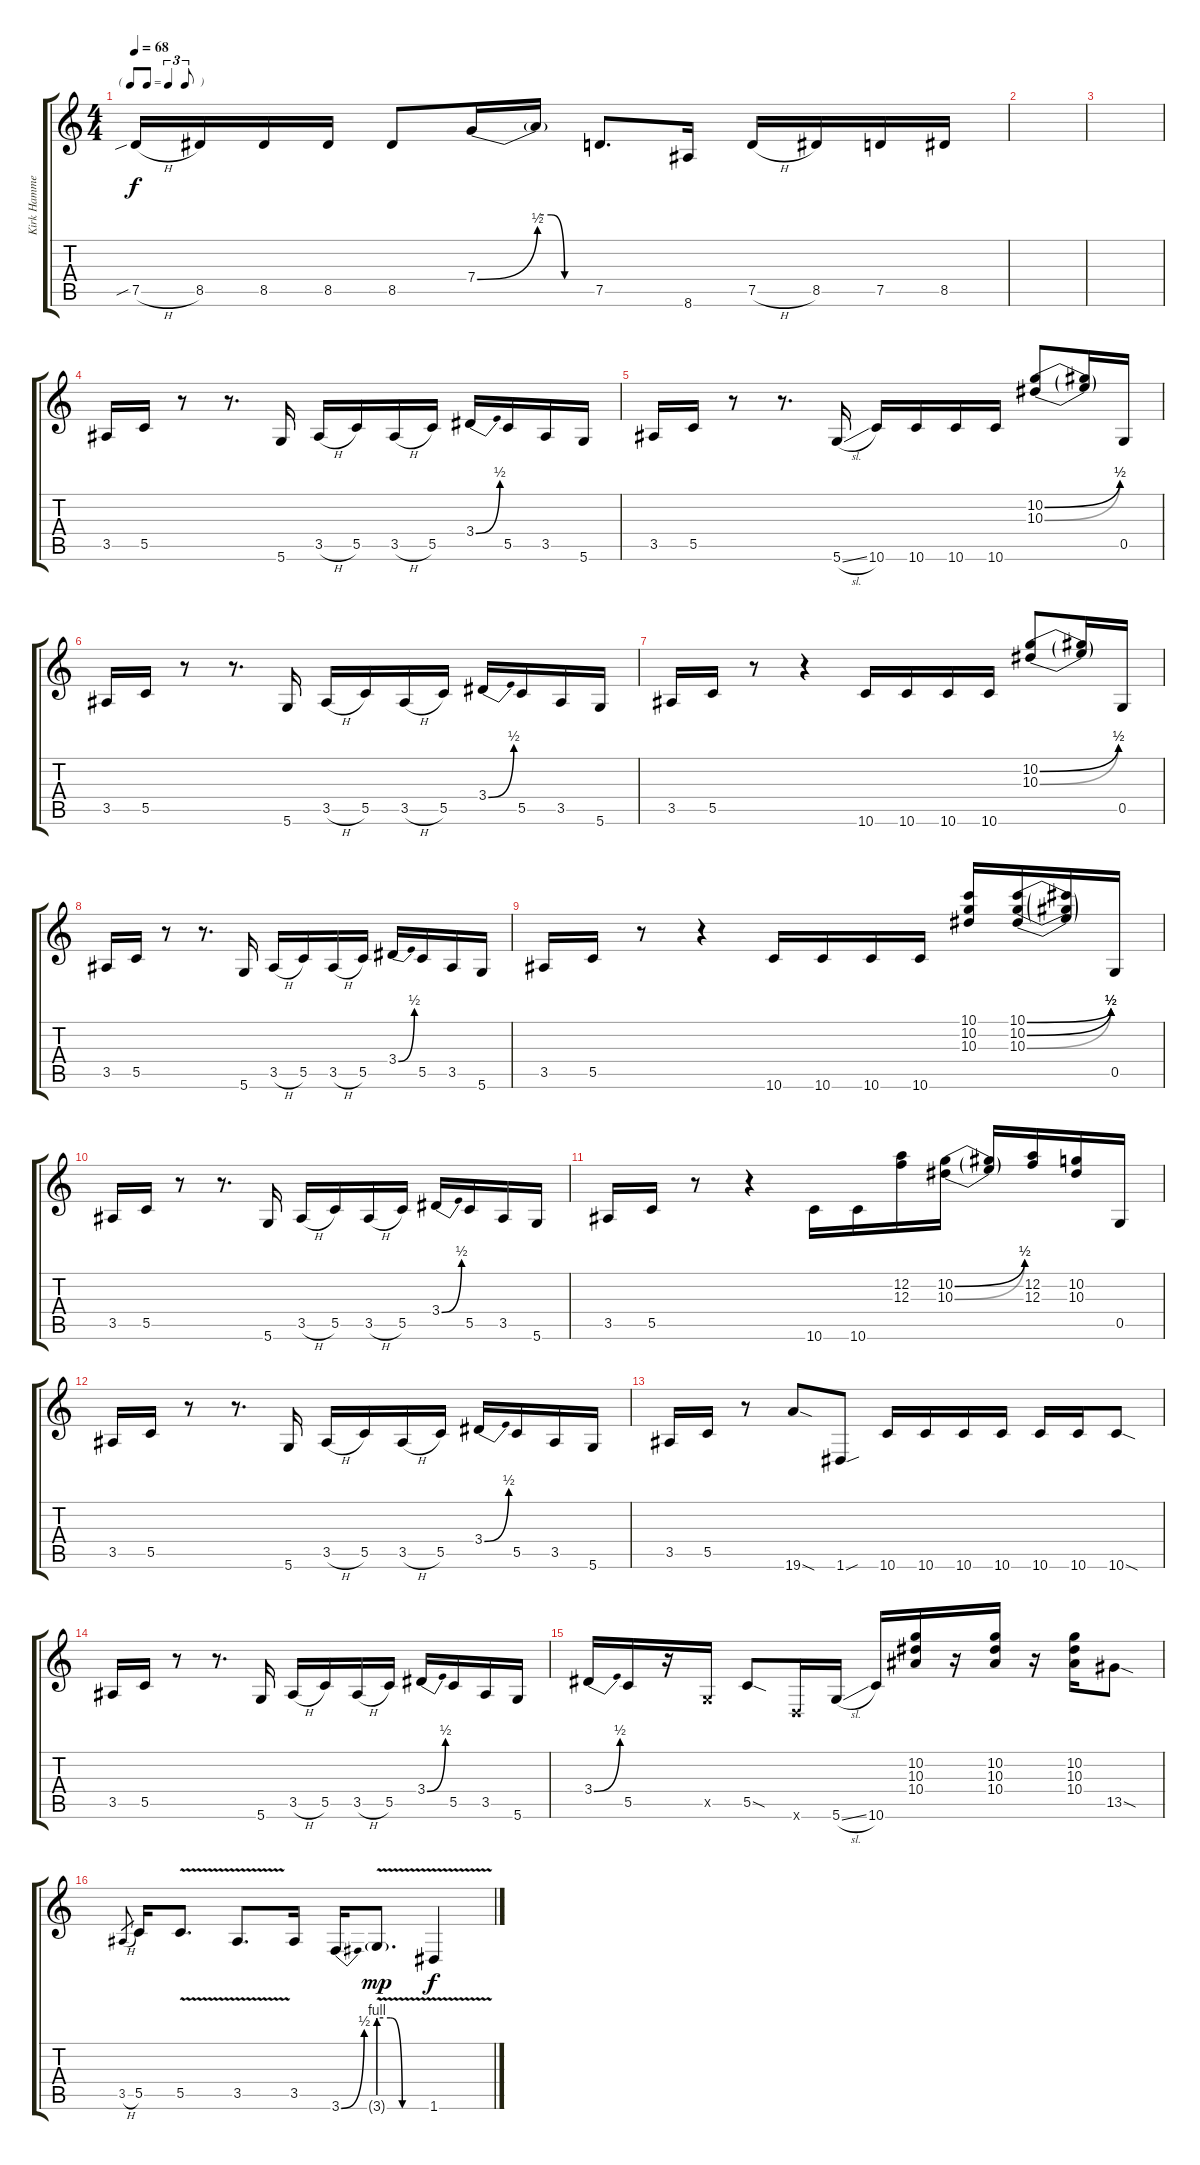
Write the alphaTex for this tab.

\track ("Kirk Hammet" "Kirk Hamme") {instrument distortionguitar}
\staff {score tabs}
\tuning (D4 A3 F3 C3 G2 D2) {hide}
\ts (4 4)
\tf triplet8th
\tempo 68
\clef g2
\ks c
7.5{sib h}.16{dy f} 8.5.16 8.5.16 8.5.16 8.5.8 7.4{be (bend 0 0 60 2)}.16 7.4{be (custom 0 4 15 4 30 0 60 0) t}.16 7.5.8{d} 8.6.16 7.5{h}.16 8.5.16 7.5.16 8.5.16 |
|
|
3.5.16 5.5.16 r.8 r.8{d} 5.6.16 3.5{h}.16 5.5.16 3.5{h}.16 5.5.16 3.4{be (bend 0 0 60 2)}.16 5.5.16 3.5.16 5.6.16 |
3.5.16 5.5.16 r.8 r.8{d} 5.6{sl}.16 10.6.16 10.6.16 10.6.16 10.6.16 (10.2{be (bend 0 0 60 2)} 10.3{be (bend 0 0 60 2)}).8 (10.2{t} 10.3{t}).16 0.5.16 |
3.5.16 5.5.16 r.8 r.8{d} 5.6.16 3.5{h}.16 5.5.16 3.5{h}.16 5.5.16 3.4{be (bend 0 0 60 2)}.16 5.5.16 3.5.16 5.6.16 |
3.5.16 5.5.16 r.8 r.4 10.6.16 10.6.16 10.6.16 10.6.16 (10.2{be (bend 0 0 60 2)} 10.3{be (bend 0 0 60 2)}).8 (10.2{t} 10.3{t}).16 0.5.16 |
3.5.16 5.5.16 r.8 r.8{d} 5.6.16 3.5{h}.16 5.5.16 3.5{h}.16 5.5.16 3.4{be (bend 0 0 60 2)}.16 5.5.16 3.5.16 5.6.16 |
3.5.16 5.5.16 r.8 r.4 10.6.16 10.6.16 10.6.16 10.6.16 (10.1 10.2 10.3).16 (10.1{be (bend 0 0 60 2)} 10.2{be (bend 0 0 60 2)} 10.3{be (bend 0 0 60 2)}).16 (10.1{t} 10.2{t} 10.3{t}).16 0.5.16 |
3.5.16 5.5.16 r.8 r.8{d} 5.6.16 3.5{h}.16 5.5.16 3.5{h}.16 5.5.16 3.4{be (bend 0 0 60 2)}.16 5.5.16 3.5.16 5.6.16 |
3.5.16 5.5.16 r.8 r.4 10.6.16 10.6.16 (12.2 12.3).16 (10.2{be (bend 0 0 60 2)} 10.3{be (bend 0 0 60 2)}).16 (10.2{t} 10.3{t}).16 (12.2 12.3).16 (10.2 10.3).16 0.5.16 |
3.5.16 5.5.16 r.8 r.8{d} 5.6.16 3.5{h}.16 5.5.16 3.5{h}.16 5.5.16 3.4{be (bend 0 0 60 2)}.16 5.5.16 3.5.16 5.6.16 |
3.5.16 5.5.16 r.8 19.6{sod}.8 1.6{sou}.8 10.6.16 10.6.16 10.6.16 10.6.16 10.6.16 10.6.16 10.6{sod}.8 |
3.5.16 5.5.16 r.8 r.8{d} 5.6.16 3.5{h}.16 5.5.16 3.5{h}.16 5.5.16 3.4{be (bend 0 0 60 2)}.16 5.5.16 3.5.16 5.6.16 |
3.4{be (bend 0 0 60 2)}.16 5.5.16 r.16 0.5{x}.16 5.5{sod}.8 0.6{x}.16 5.6{sl}.16 10.6.16 (10.2 10.3 10.4).16 r.16 (10.2 10.3 10.4).16 r.16 (10.2 10.3 10.4).16 13.5{sod}.8 |
3.5{h}.8{gr} 5.5.16 5.5{v}.8{d} 3.5{v}.8{d} 3.5.16 3.6{be (bend 0 0 60 2)}.16 3.6{be (custom 0 4 15 4 30 0 60 0) v g}.8{d dy mp} 1.6{v}.4{dy f}
